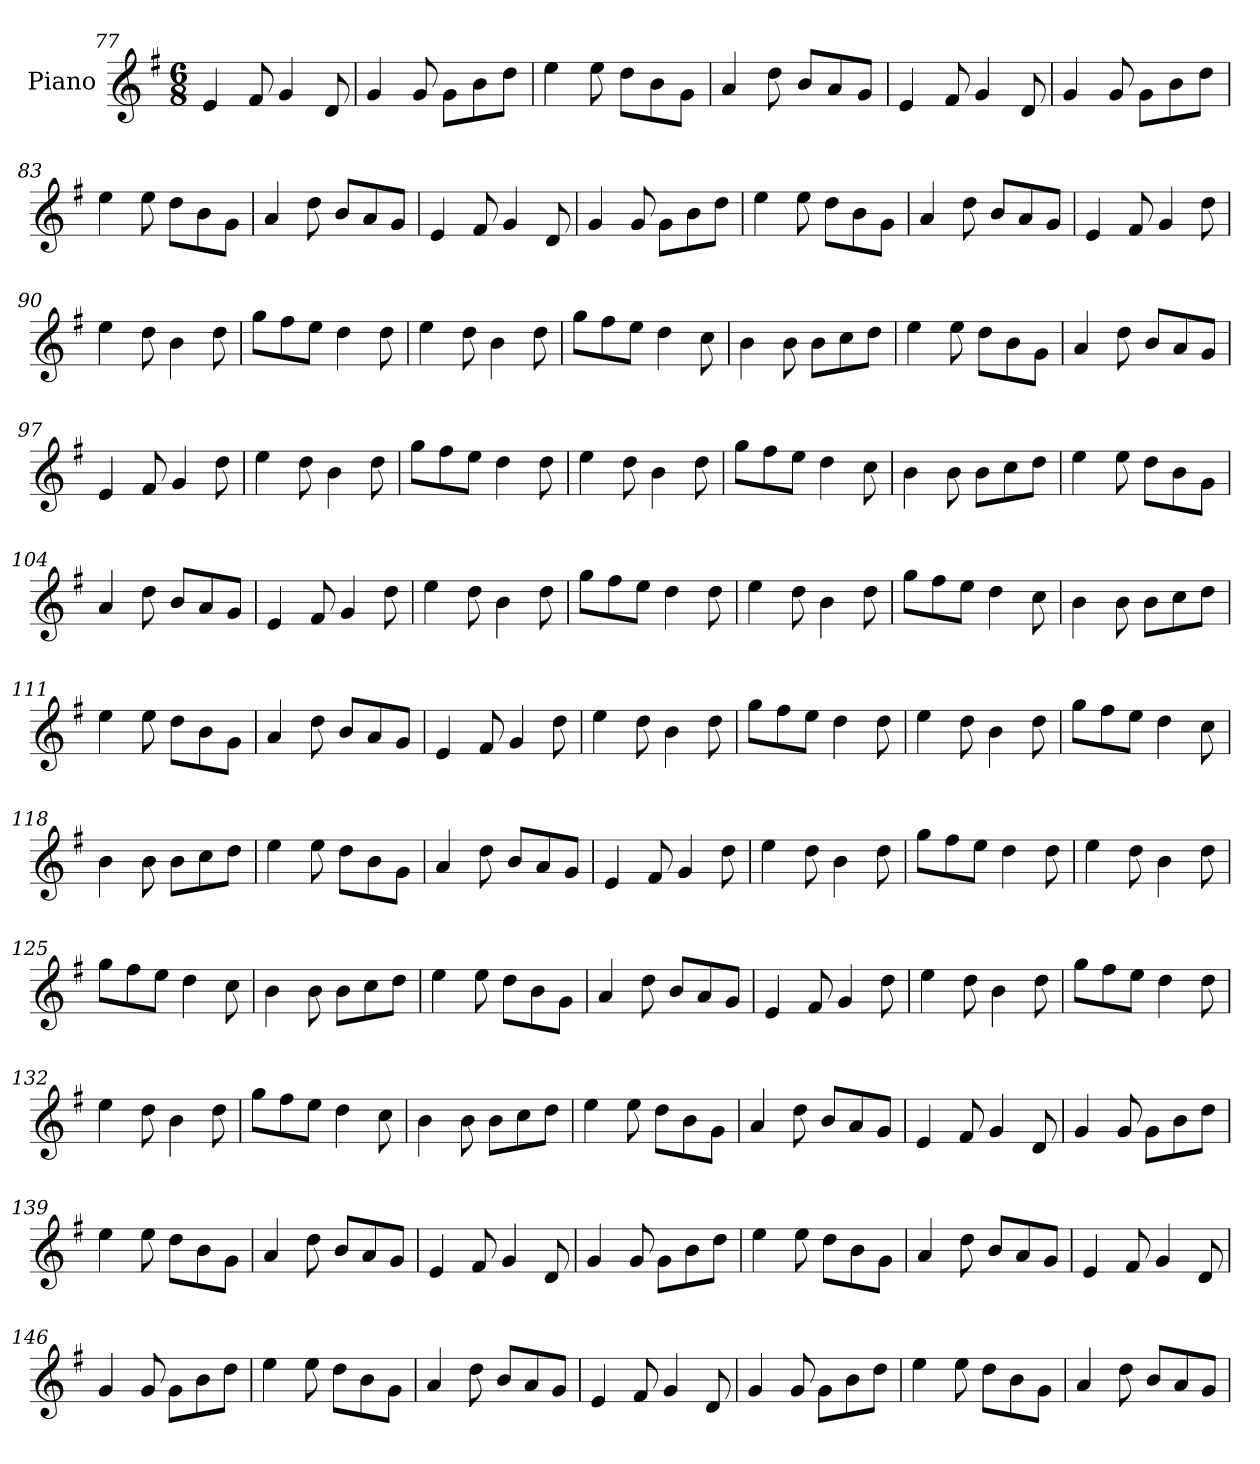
**kern
*part1
*staff1
*I"Piano
*I'Pno
*clefG2
*k[f#]
*M6/8
=77
4e/
8f#/
4g/
8d/
=78
4g/
8g/
8g\L
8b\
8dd\J
=79
4ee\
8ee\
8dd\L
8b\
8g\J
=80
4a/
8dd\
8b/L
8a/
8g/J
=81
4e/
8f#/
4g/
8d/
=82
4g/
8g/
8g\L
8b\
8dd\J
=83
4ee\
8ee\
8dd\L
8b\
8g\J
=84
4a/
8dd\
8b/L
8a/
8g/J
=85
4e/
8f#/
4g/
8d/
=86
4g/
8g/
8g\L
8b\
8dd\J
=87
4ee\
8ee\
8dd\L
8b\
8g\J
=88
4a/
8dd\
8b/L
8a/
8g/J
=89
4e/
8f#/
4g/
8dd\
=90
4ee\
8dd\
4b\
8dd\
=91
8gg\L
8ff#\
8ee\J
4dd\
8dd\
=92
4ee\
8dd\
4b\
8dd\
=93
8gg\L
8ff#\
8ee\J
4dd\
8cc\
=94
4b\
8b\
8b\L
8cc\
8dd\J
=95
4ee\
8ee\
8dd\L
8b\
8g\J
=96
4a/
8dd\
8b/L
8a/
8g/J
=97
4e/
8f#/
4g/
8dd\
=98
4ee\
8dd\
4b\
8dd\
=99
8gg\L
8ff#\
8ee\J
4dd\
8dd\
=100
4ee\
8dd\
4b\
8dd\
=101
8gg\L
8ff#\
8ee\J
4dd\
8cc\
=102
4b\
8b\
8b\L
8cc\
8dd\J
=103
4ee\
8ee\
8dd\L
8b\
8g\J
=104
4a/
8dd\
8b/L
8a/
8g/J
=105
4e/
8f#/
4g/
8dd\
=106
4ee\
8dd\
4b\
8dd\
=107
8gg\L
8ff#\
8ee\J
4dd\
8dd\
=108
4ee\
8dd\
4b\
8dd\
=109
8gg\L
8ff#\
8ee\J
4dd\
8cc\
=110
4b\
8b\
8b\L
8cc\
8dd\J
=111
4ee\
8ee\
8dd\L
8b\
8g\J
=112
4a/
8dd\
8b/L
8a/
8g/J
=113
4e/
8f#/
4g/
8dd\
=114
4ee\
8dd\
4b\
8dd\
=115
8gg\L
8ff#\
8ee\J
4dd\
8dd\
=116
4ee\
8dd\
4b\
8dd\
=117
8gg\L
8ff#\
8ee\J
4dd\
8cc\
=118
4b\
8b\
8b\L
8cc\
8dd\J
=119
4ee\
8ee\
8dd\L
8b\
8g\J
=120
4a/
8dd\
8b/L
8a/
8g/J
=121
4e/
8f#/
4g/
8dd\
=122
4ee\
8dd\
4b\
8dd\
=123
8gg\L
8ff#\
8ee\J
4dd\
8dd\
=124
4ee\
8dd\
4b\
8dd\
=125
8gg\L
8ff#\
8ee\J
4dd\
8cc\
=126
4b\
8b\
8b\L
8cc\
8dd\J
=127
4ee\
8ee\
8dd\L
8b\
8g\J
=128
4a/
8dd\
8b/L
8a/
8g/J
=129
4e/
8f#/
4g/
8dd\
=130
4ee\
8dd\
4b\
8dd\
=131
8gg\L
8ff#\
8ee\J
4dd\
8dd\
=132
4ee\
8dd\
4b\
8dd\
=133
8gg\L
8ff#\
8ee\J
4dd\
8cc\
=134
4b\
8b\
8b\L
8cc\
8dd\J
=135
4ee\
8ee\
8dd\L
8b\
8g\J
=136
4a/
8dd\
8b/L
8a/
8g/J
=137
4e/
8f#/
4g/
8d/
=138
4g/
8g/
8g\L
8b\
8dd\J
=139
4ee\
8ee\
8dd\L
8b\
8g\J
=140
4a/
8dd\
8b/L
8a/
8g/J
=141
4e/
8f#/
4g/
8d/
=142
4g/
8g/
8g\L
8b\
8dd\J
=143
4ee\
8ee\
8dd\L
8b\
8g\J
=144
4a/
8dd\
8b/L
8a/
8g/J
=145
4e/
8f#/
4g/
8d/
=146
4g/
8g/
8g\L
8b\
8dd\J
=147
4ee\
8ee\
8dd\L
8b\
8g\J
=148
4a/
8dd\
8b/L
8a/
8g/J
=149
4e/
8f#/
4g/
8d/
=150
4g/
8g/
8g\L
8b\
8dd\J
=151
4ee\
8ee\
8dd\L
8b\
8g\J
=152
4a/
8dd\
8b/L
8a/
8g/J
=
*-
